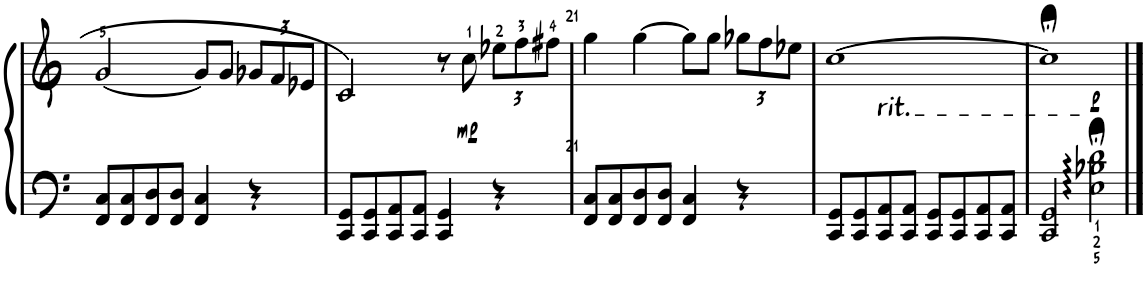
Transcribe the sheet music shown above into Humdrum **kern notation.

**kern	**kern	**dynam
*part1	*part1	*part1
*staff2	*staff1	*staff1/2
*I"钢琴	*	*
!!LO:PB:g=z
*clefF4	*clefG2	*
*k[]	*k[]	*
*M4/4	*M4/4	*
=19	=19	=19
8FF/ 8C/L	[2g/	.
8FF/ 8C/	.	.
8FF/ 8D/	.	.
8FF/ 8D/J	.	.
4FF/ 4C/	8g/L]	.
.	8g/J	.
*	*Xbrackettup	*
4r	12g-X/L	.
.	12f/	.
.	12e-X/J	.
=20	=20	=20
8CC/ 8GG/L	2c/	.
8CC/ 8GG/	.	.
8CC/ 8AA/	.	.
8CC/ 8AA/J	.	.
4CC/ 4GG/	8r	.
!	!	!LO:DY:b
.	8cc\	mp
4r	12ee-X\L	.
.	12ff\	.
.	12ff#X\J	.
=21	=21	=21
8FF/ 8C/L	4gg\	.
8FF/ 8C/	.	.
8FF/ 8D/	[4gg\	.
8FF/ 8D/J	.	.
4FF/ 4C/	8gg\L]	.
.	8gg\J	.
4r	12gg-X\L	.
.	12ff\	.
.	12ee-X\J	.
=22	=22	=22
*	*^	*
8CC/ 8GG/L	[1cc	4ryy	.
8CC/ 8GG/	.	.	.
!	!	!LO:TX:b:t=rit.	!
8CC/ 8AA/	.	2.ryy	.
8CC/ 8AA/J	.	.	.
8CC/ 8GG/L	.	.	.
8CC/ 8GG/	.	.	.
8CC/ 8AA/	.	.	.
8CC/ 8AA/J	.	.	.
*	*v	*v	*
=23	=23	=23
2CC/ 2GG/	1cc;<]	.
2E\:;< 2B-X\:;< 2d\:;<	.	.
==	==	==
*-	*-	*-
